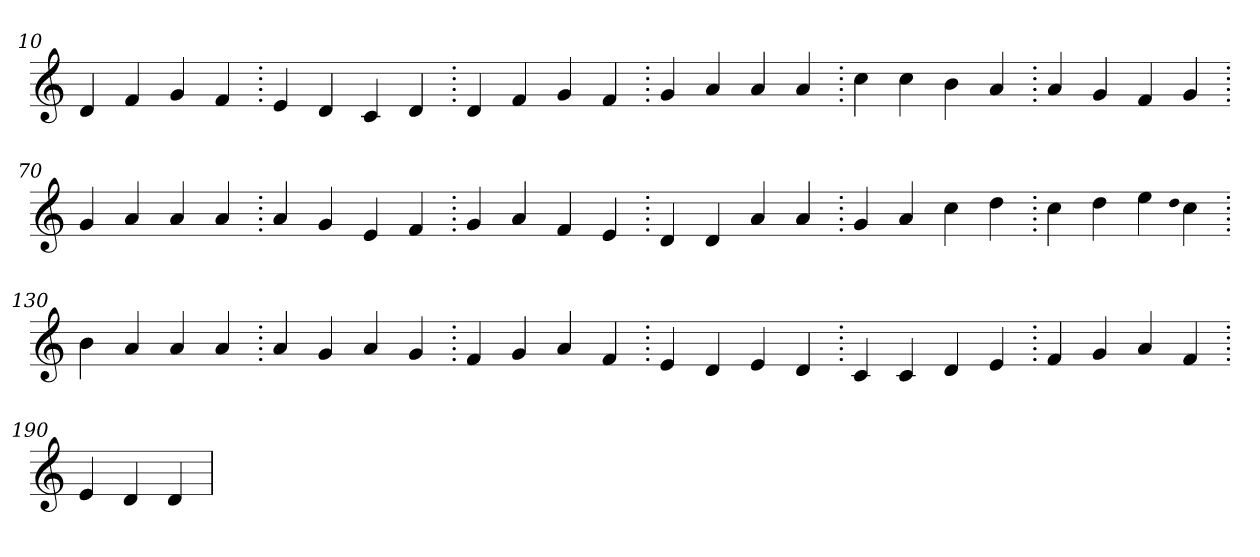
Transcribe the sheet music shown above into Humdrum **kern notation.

**kern
*part1
*staff1
*clefG2
=10.
4d
4f
4g
4f
=20.
4e
4d
4c
4d
=30.
4d
4f
4g
4f
=40.
4g
4a
4a
4a
=50.
4cc
4cc
4b
4a
=60.
4a
4g
4f
4g
=70.
4g
4a
4a
4a
=80.
4a
4g
4e
4f
=90.
4g
4a
4f
4e
=100.
4d
4d
4a
4a
=110.
4g
4a
4cc
4dd
=120.
4cc
4dd
4ee
qqdd
4cc
=130.
4b
4a
4a
4a
=140.
4a
4g
4a
4g
=150.
4f
4g
4a
4f
=160.
4e
4d
4e
4d
=170.
4c
4c
4d
4e
=180.
4f
4g
4a
4f
=190.
4e
4d
4d
=
*-
